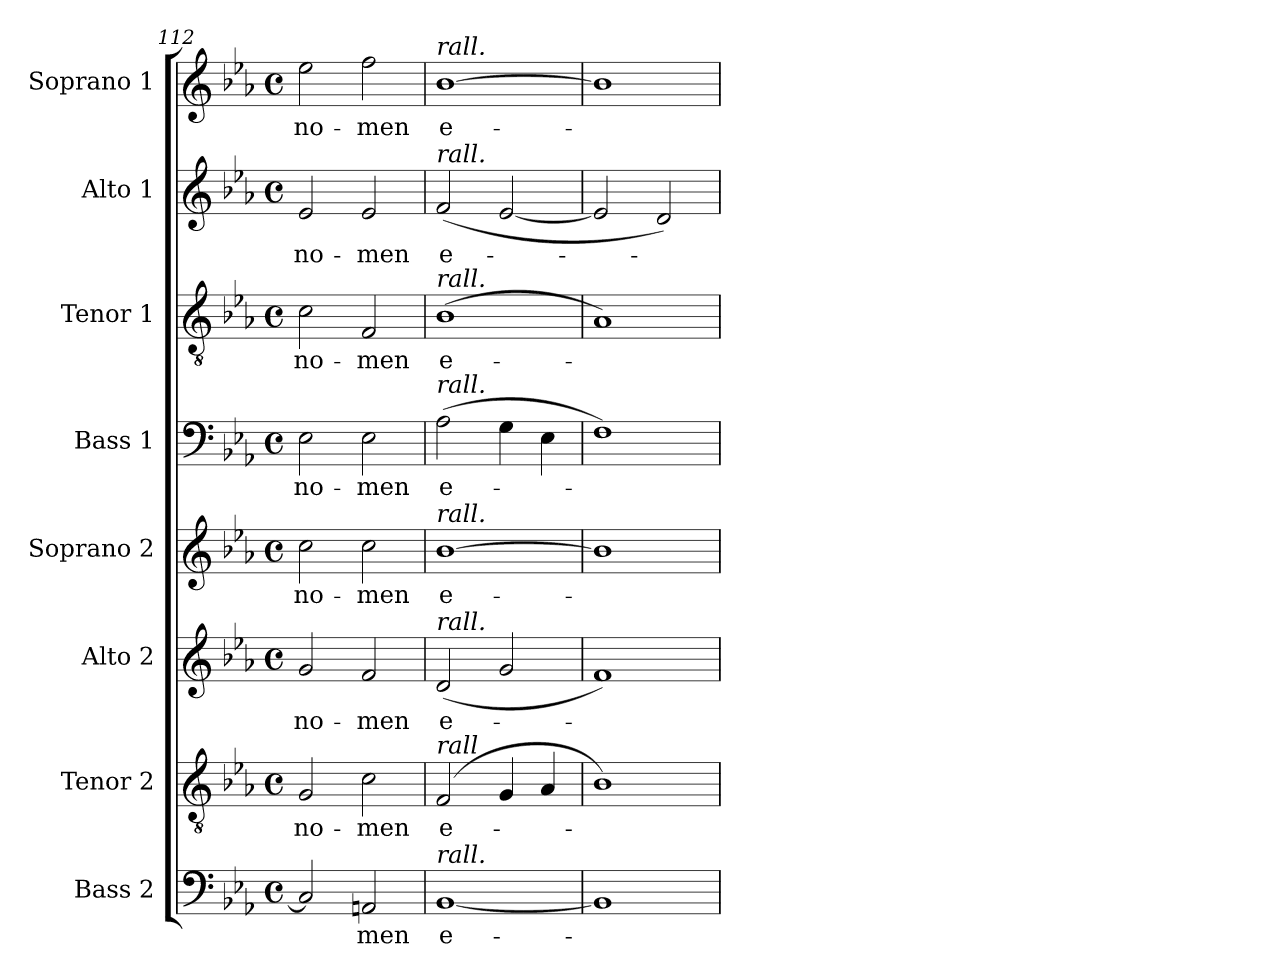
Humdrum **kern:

**kern	**text	**kern	**text	**kern	**text	**kern	**text	**kern	**text	**kern	**text	**kern	**text	**kern	**text
*part8	*part8	*part7	*part7	*part6	*part6	*part5	*part5	*part4	*part4	*part3	*part3	*part2	*part2	*part1	*part1
*staff8	*staff8	*staff7	*staff7	*staff6	*staff6	*staff5	*staff5	*staff4	*staff4	*staff3	*staff3	*staff2	*staff2	*staff1	*staff1
*I"Bass 2	*	*I"Tenor 2	*	*I"Alto 2	*	*I"Soprano 2	*	*I"Bass 1	*	*I"Tenor 1	*	*I"Alto 1	*	*I"Soprano 1	*
*I'B 2.	*	*I'T 2.	*	*I'A 2.	*	*I'S 2.	*	*I'B 1.	*	*I'T 1.	*	*I'A 1.	*	*I'S 1.	*
*clefF4	*	*clefGv2	*	*clefG2	*	*clefG2	*	*clefF4	*	*clefGv2	*	*clefG2	*	*clefG2	*
*	*	*ITrd7c12	*	*	*	*	*	*	*	*ITrd7c12	*	*	*	*	*
*k[b-e-a-]	*	*k[b-e-a-]	*	*k[b-e-a-]	*	*k[b-e-a-]	*	*k[b-e-a-]	*	*k[b-e-a-]	*	*k[b-e-a-]	*	*k[b-e-a-]	*
*E-:	*	*E-:	*	*E-:	*	*E-:	*	*E-:	*	*E-:	*	*E-:	*	*E-:	*
*M4/4	*	*M4/4	*	*M4/4	*	*M4/4	*	*M4/4	*	*M4/4	*	*M4/4	*	*M4/4	*
*met(c)	*	*met(c)	*	*met(c)	*	*met(c)	*	*met(c)	*	*met(c)	*	*met(c)	*	*met(c)	*
=112	=112	=112	=112	=112	=112	=112	=112	=112	=112	=112	=112	=112	=112	=112	=112
!	!	!	!LO:LY:b:color=#000000	!	!	!	!	!	!	!	!	!	!	!	!
!	!	!	!	!	!LO:LY:b:color=#000000	!	!	!	!	!	!	!	!	!	!
!	!	!	!	!	!	!	!LO:LY:b:color=#000000	!	!	!	!	!	!	!	!
!	!	!	!	!	!	!	!	!	!LO:LY:b:color=#000000	!	!	!	!	!	!
!	!	!	!	!	!	!	!	!	!	!	!LO:LY:b:color=#000000	!	!	!	!
!	!	!	!	!	!	!	!	!	!	!	!	!	!LO:LY:b:color=#000000	!	!
!	!	!	!	!	!	!	!	!	!	!	!	!	!	!	!LO:LY:b:color=#000000
2Ci/]	.	2GGi/	no-	2gi/	no-	2cci\	no-	2E-i\	no-	2Ci\	no-	2e-i/	no-	2ee-i\	no-
!	!LO:LY:b:color=#000000	!	!	!	!	!	!	!	!	!	!	!	!	!	!
!	!	!	!LO:LY:b:color=#000000	!	!	!	!	!	!	!	!	!	!	!	!
!	!	!	!	!	!LO:LY:b:color=#000000	!	!	!	!	!	!	!	!	!	!
!	!	!	!	!	!	!	!LO:LY:b:color=#000000	!	!	!	!	!	!	!	!
!	!	!	!	!	!	!	!	!	!LO:LY:b:color=#000000	!	!	!	!	!	!
!	!	!	!	!	!	!	!	!	!	!	!LO:LY:b:color=#000000	!	!	!	!
!	!	!	!	!	!	!	!	!	!	!	!	!	!LO:LY:b:color=#000000	!	!
!	!	!	!	!	!	!	!	!	!	!	!	!	!	!	!LO:LY:b:color=#000000
2AAni/	-men	2Ci\	-men	2fi/	-men	2cci\	-men	2E-i\	-men	2FFi/	-men	2e-i/	-men	2ffi\	-men
=113	=113	=113	=113	=113	=113	=113	=113	=113	=113	=113	=113	=113	=113	=113	=113
!	!LO:LY:b:color=#000000	!	!	!	!	!	!	!	!	!	!	!	!	!	!
!	!	!	!LO:LY:b:color=#000000	!	!	!	!	!	!	!	!	!	!	!	!
!	!	!	!	!	!LO:LY:b:color=#000000	!	!	!	!	!	!	!	!	!	!
!	!	!	!	!	!	!	!LO:LY:b:color=#000000	!	!	!	!	!	!	!	!
!	!	!	!	!	!	!	!	!	!LO:LY:b:color=#000000	!	!	!	!	!	!
!	!	!	!	!	!	!	!	!	!	!	!LO:LY:b:color=#000000	!	!	!	!
!	!	!	!	!	!	!	!	!	!	!	!	!	!LO:LY:b:color=#000000	!	!
!	!	!	!	!	!	!	!	!	!	!	!	!	!	!LO:TX:a:i:t=rall.	!
!	!	!	!	!	!	!	!	!	!	!	!	!LO:TX:a:i:t=rall.	!	!	!
!	!	!	!	!	!	!	!	!	!	!LO:TX:a:i:t=rall.	!	!	!	!	!
!	!	!	!	!	!	!	!	!LO:TX:a:i:t=rall.	!	!	!	!	!	!	!
!	!	!	!	!	!	!LO:TX:a:i:t=rall.	!	!	!	!	!	!	!	!	!
!	!	!	!	!LO:TX:a:i:t=rall.	!	!	!	!	!	!	!	!	!	!	!
!	!	!LO:TX:a:i:t=rall	!	!	!	!	!	!	!	!	!	!	!	!	!
!LO:TX:a:i:t=rall.	!	!	!	!	!	!	!	!	!	!	!	!	!	!	!
!	!	!	!	!	!	!	!	!	!	!	!	!	!	!	!LO:LY:b:color=#000000
[1BB-i	e-	(2FFi/	e-	(2di/	e-	[1b-i	e-	(2A-i\	e-	(1BB-i	e-	(2fi/	e-	[1b-i	e-
.	.	4GGi/	.	2gi/	.	.	.	4Gi\	.	.	.	[2e-i/	.	.	.
.	.	4AA-i/	.	.	.	.	.	4E-i\	.	.	.	.	.	.	.
=114	=114	=114	=114	=114	=114	=114	=114	=114	=114	=114	=114	=114	=114	=114	=114
1BB-i]	.	1BB-i)	.	1fi)	.	1b-i]	.	1Fi)	.	1AA-i)	.	2e-i/]	.	1b-i]	.
.	.	.	.	.	.	.	.	.	.	.	.	2di/)	.	.	.
=	=	=	=	=	=	=	=	=	=	=	=	=	=	=	=
*-	*-	*-	*-	*-	*-	*-	*-	*-	*-	*-	*-	*-	*-	*-	*-
